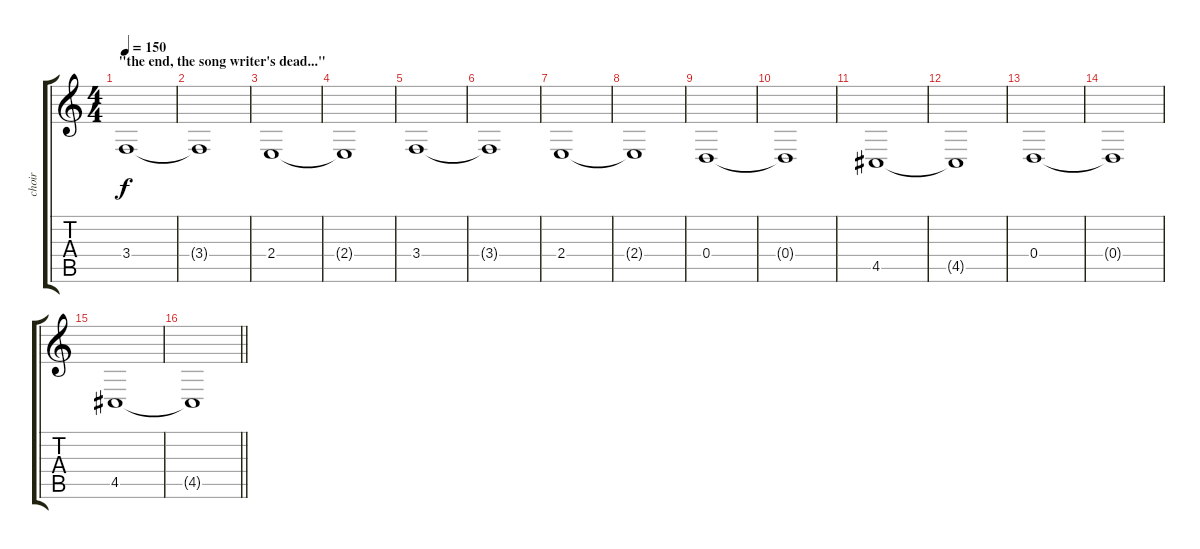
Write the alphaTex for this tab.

\track ("choir" "choir") {instrument choiraahs}
\staff {score tabs}
\tuning (E4 B3 G3 D3 A2 E2) {hide}
\ts (4 4)
\section ("" "\"the end, the song writer's dead...\"")
\tempo 150
\clef g2
\ks c
3.4.1{dy f} |
3.4{t}.1 |
2.4.1 |
2.4{t}.1 |
3.4.1 |
3.4{t}.1 |
2.4.1 |
2.4{t}.1 |
0.4.1 |
0.4{t}.1 |
4.5.1 |
4.5{t}.1 |
0.4.1 |
0.4{t}.1 |
4.5.1 |
\barLineRight lightlight
4.5{t}.1
